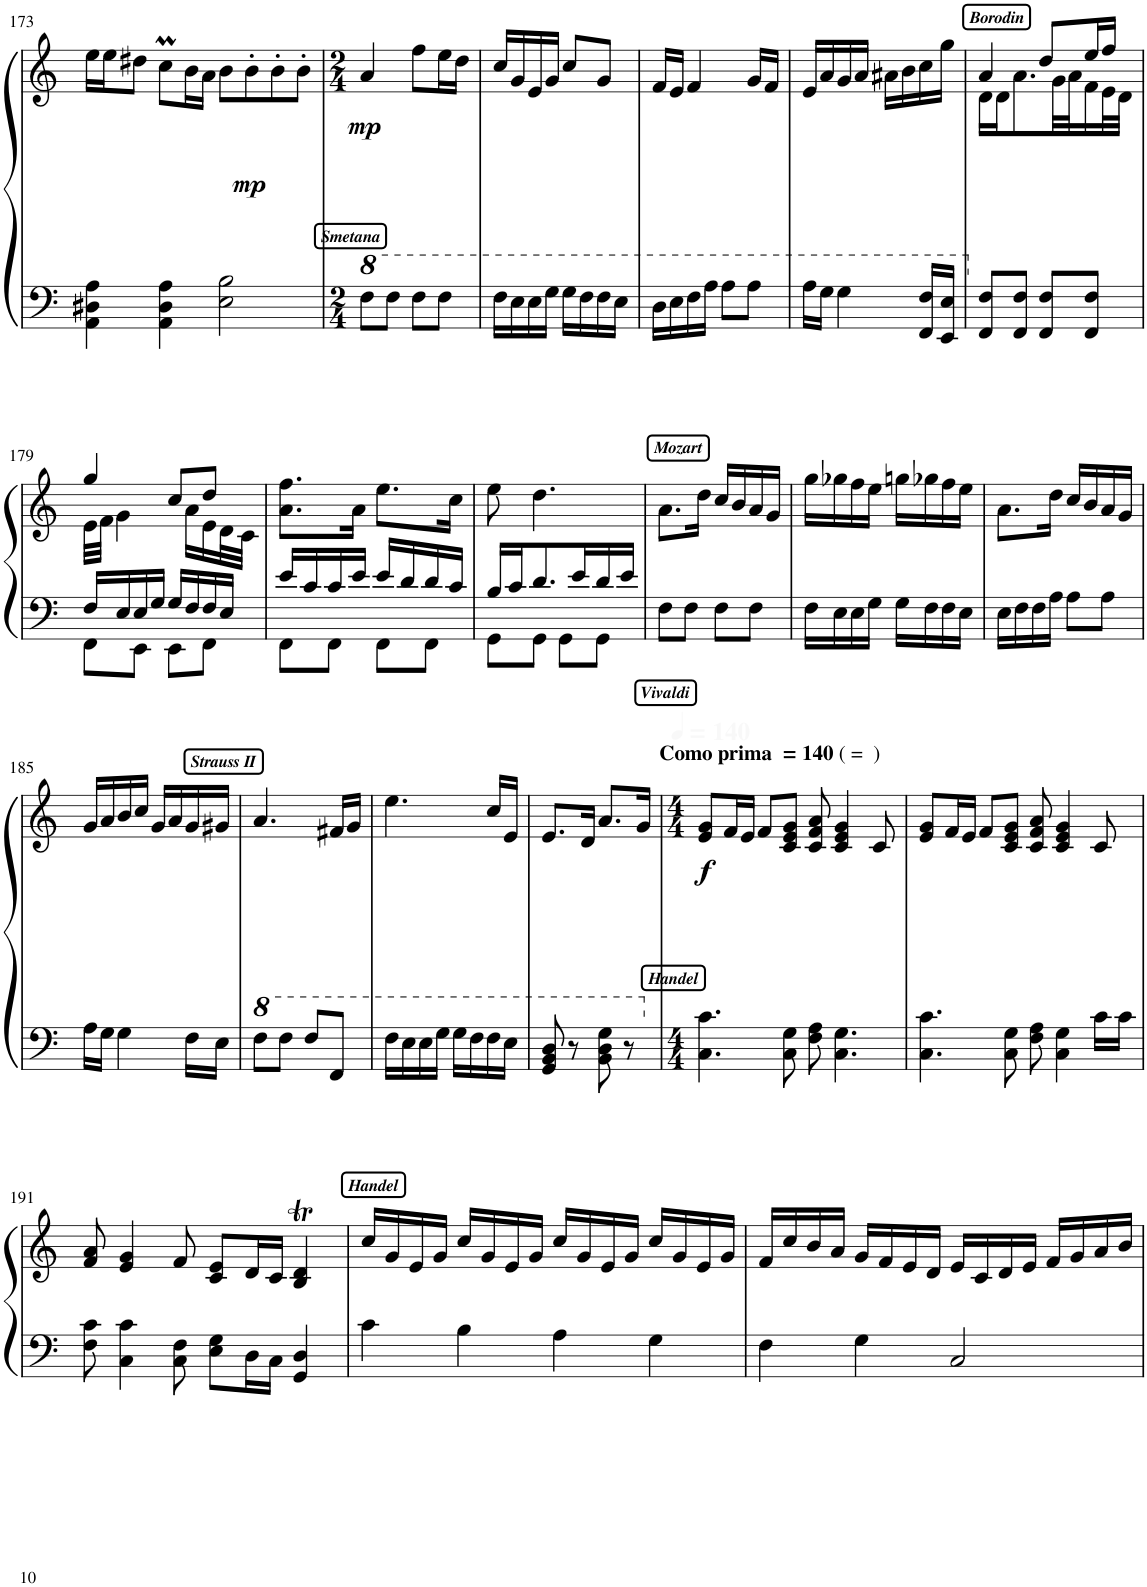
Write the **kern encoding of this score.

**kern	**kern	**dynam
*part1	*part1	*part1
*staff2	*staff1	*staff1/2
*I"Piano	*	*
*I'Pno.	*	*
!!LO:PB:g=z
*clefF4	*clefG2	*
*k[]	*k[]	*
*M4/4	*M4/4	*
=173	=173	=173
4AA\ 4D#X\ 4A\	16ee\LL	.
.	16ee\J	.
.	8dd#X\J	.
4AA\ 4D#\ 4A\	8ccM\L	.
.	16b\L	.
.	16a\JJ	.
2E\ 2B\	8b\L	.
!	!	!LO:DY:b
.	8b'\	mp
.	8b'\	.
.	8b'\J	.
!!LO:REH:place=s1:b:Bi:cj:fs=8:t=Smetana
=174	=174	=174
*M2/4	*M2/4	*
*8va	*	*
!	!	!LO:DY:b
8f\L	4a/	mp
8f\J	.	.
8f\L	8ff\L	.
8f\J	16ee\L	.
.	16dd\JJ	.
=175	=175	=175
16f\LL	16cc/LL	.
16e\	16g/	.
16e\	16e/	.
16g\JJ	16g/JJ	.
16g\LL	8cc/L	.
16f\	.	.
16f\	8g/J	.
16e\JJ	.	.
=176	=176	=176
16d\LL	16f/LL	.
16e\	16e/JJ	.
16f\	4f/	.
16a\JJ	.	.
8a\L	.	.
8a\J	16g/LL	.
.	16f/JJ	.
=177	=177	=177
16a\LL	16e/LL	.
16g\JJ	16a/	.
4g\	16g/	.
.	16a/JJ	.
.	16a#X\LL	.
.	16b\	.
16F/ 16f/LL	16cc\	.
16E/ 16e/JJ	16gg\JJ	.
!!LO:REH:place=s1:a:Bi:cj:fs=8:t=Borodin
=178	=178	=178
*X8va	*	*
*	*^	*
8FF/ 8F/L	4a/	16d\LL	.
.	.	16d\J	.
8FF/ 8F/J	.	8.a\	.
8FF/ 8F/L	8dd/L	.	.
.	.	32g\LL	.
.	.	32a\J	.
8FF/ 8F/J	16ee/L	16f\	.
.	16ff/JJ	32e\L	.
.	.	32d\JJJ	.
!!LO:LB:g=z	!!
=179	=179	=179	=179
*^	*	*	*
16F/LL	8FF\L	4gg/	32e\LLL	.
.	.	.	32f\JJJ	.
16E/	.	.	4g\	.
16E/	8EE\J	.	.	.
16G/JJ	.	.	.	.
16G/LL	8EE\L	8cc/L	.	.
16F/	.	.	16a\LL	.
16F/	8FF\J	8dd/J	16e\	.
16E/JJ	.	.	32d\L	.
.	.	.	32c\JJJ	.
*	*	*v	*v	*
=180	=180	=180	=180
16e/LL	8FF\L	8.a\ 8.ff\L	.
16c/	.	.	.
16c/	8FF\J	.	.
16e/JJ	.	16a\Jk	.
16e/LL	8FF\L	8.ee\L	.
16d/	.	.	.
16d/	8FF\J	.	.
16c/JJ	.	16cc\Jk	.
=181	=181	=181	=181
16B/LL	8GG\L	8ee\	.
16c/J	.	.	.
8.d/	8GG\J	4.dd\	.
.	8GG\L	.	.
16e/L	.	.	.
16d/	8GG\J	.	.
16e/JJ	.	.	.
*v	*v	*	*
!!LO:REH:place=s1:a:Bi:cj:fs=8:t=Mozart
=182	=182	=182
8F\L	8.a\L	.
8F\J	.	.
.	16dd\Jk	.
8F\L	16cc/LL	.
.	16b/	.
8F\J	16a/	.
.	16g/JJ	.
=183	=183	=183
16F\LL	16gg\LL	.
16E\	16gg-X\	.
16E\	16ff\	.
16G\JJ	16ee\JJ	.
16G\LL	16ggn\LL	.
16F\	16gg-X\	.
16F\	16ff\	.
16E\JJ	16ee\JJ	.
=184	=184	=184
16E\LL	8.a\L	.
16F\	.	.
16F\	.	.
16A\JJ	16dd\Jk	.
8A\L	16cc/LL	.
.	16b/	.
8A\J	16a/	.
.	16g/JJ	.
!!LO:LB:g=z
!!LO:REH:place=s1:a:Bi:cj:fs=8:t=Strauss II:qo=1.5
=185	=185	=185
16A\LL	16g/LL	.
16G\JJ	16a/	.
4G\	16b/	.
.	16cc/JJ	.
.	16g/LL	.
.	16a/	.
16F\LL	16g/	.
16E\JJ	16g#X/JJ	.
=186	=186	=186
*8va	*	*
8f\L	4.a/	.
8f\J	.	.
8f/L	.	.
8F/J	16f#X/LL	.
.	16g/JJ	.
=187	=187	=187
16f\LL	4.ee\	.
16e\	.	.
16e\	.	.
16g\JJ	.	.
16g\LL	.	.
16f\	.	.
16f\	16cc/LL	.
16e\JJ	16e/JJ	.
=188	=188	=188
8G/ 8B/ 8d/	8.e/L	.
8r	.	.
.	16d/Jk	.
8B\ 8d\ 8g\	8.a/L	.
8r	.	.
.	16g/Jk	.
=189	=189	=189
!!LO:REH:place=s1:b:Bi:cj:fs=8:t=Handel
!!LO:REH:place=s1:a:Bi:cj:fs=8:t=Vivaldi
*M4/4	*M4/4	*
*X8va	*	*
*	*MM140	*
!	!LO:TX:a:B:t=Como prima  = 140	!
!	!LO:TX:a:t=( =  )	!
!	!	!LO:DY:b
4.C\ 4.c\	8e/ 8g/L	f
.	16f/L	.
.	16e/JJ	.
.	8f/L	.
8C\ 8G\	8c/ 8e/ 8g/J	.
8F\ 8A\	8c/ 8f/ 8a/	.
4.C\ 4.G\	4c/ 4e/ 4g/	.
.	8c/	.
=190	=190	=190
4.C\ 4.c\	8e/ 8g/L	.
.	16f/L	.
.	16e/JJ	.
.	8f/L	.
8C\ 8G\	8c/ 8e/ 8g/J	.
8F\ 8A\	8c/ 8f/ 8a/	.
4C\ 4G\	4c/ 4e/ 4g/	.
16c\LL	8c/	.
16c\JJ	.	.
!!LO:LB:g=z
=191	=191	=191
8F\ 8c\	8f/ 8a/	.
4C\ 4c\	4e/ 4g/	.
8C\ 8F\	8f/	.
8E\ 8G\L	8c/ 8e/L	.
16D\L	16d/L	.
16C\JJ	16c/JJ	.
4GG/ 4D/	4B/T 4d/T	.
!!LO:REH:place=s1:a:Bi:cj:fs=8:t=Handel
=192	=192	=192
4c\	16cc/LL	.
.	16g/	.
.	16e/	.
.	16g/JJ	.
4B\	16cc/LL	.
.	16g/	.
.	16e/	.
.	16g/JJ	.
4A\	16cc/LL	.
.	16g/	.
.	16e/	.
.	16g/JJ	.
4G\	16cc/LL	.
.	16g/	.
.	16e/	.
.	16g/JJ	.
=193	=193	=193
4F\	16f/LL	.
.	16cc/	.
.	16b/	.
.	16a/JJ	.
4G\	16g/LL	.
.	16f/	.
.	16e/	.
.	16d/JJ	.
2C/	16e/LL	.
.	16c/	.
.	16d/	.
.	16e/JJ	.
.	16f/LL	.
.	16g/	.
.	16a/	.
.	16b/JJ	.
=	=	=
*-	*-	*-
